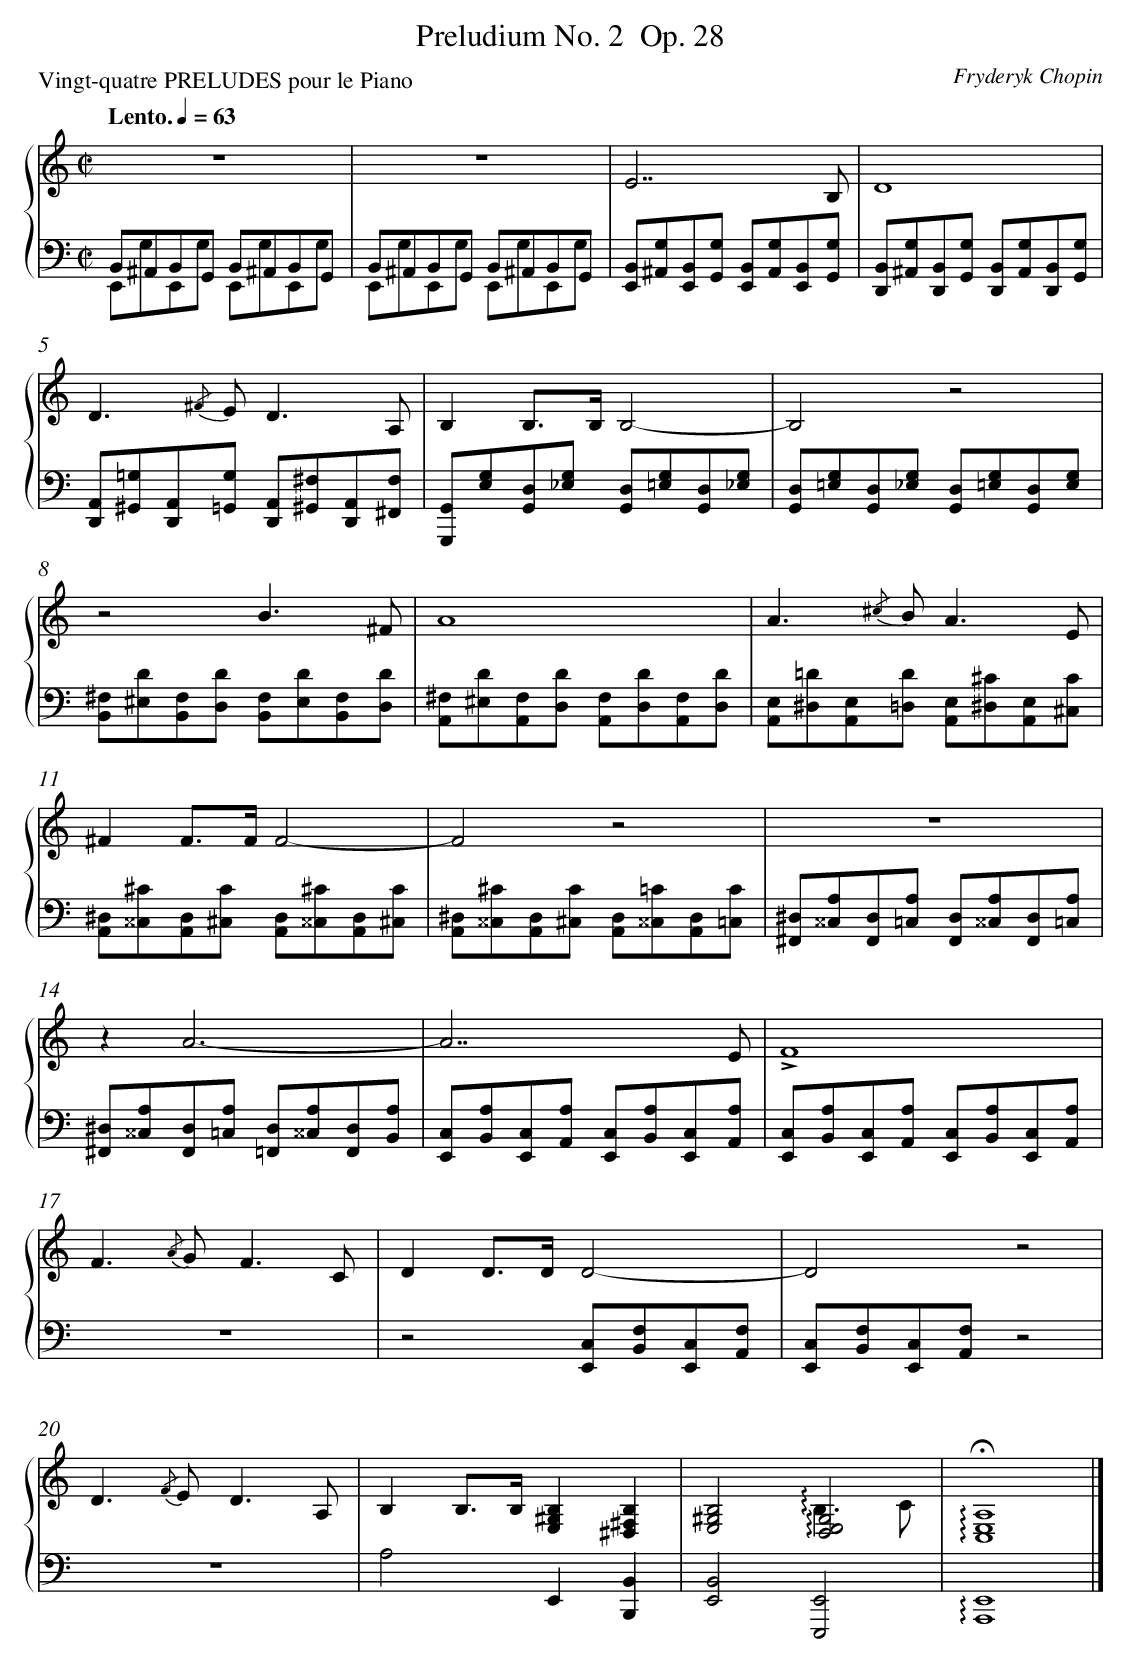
X:1
T: Preludium No. 2	 Op. 28
C: Fryderyk Chopin
L: 1/8
M: C|
P: Vingt-quatre PRELUDES pour le Piano
Q: "Lento." 1/4=63
%%staves {1 2}
V: 1 clef=treble
V: 2 clef=bass
K: C
[V:1] z8 |
[V:2] B,,^A,,B,,G,, B,,^A,,B,,G,, & E,,G,E,,G, E,,G,E,,G, |
[V:1] z8 |
[V:2] B,,^A,,B,,G,, B,,^A,,B,,G,, & E,,G,E,,G, E,,G,E,,G, |
[V:1] E7B, |
[V:2] [B,,E,,][G,^A,,][B,,E,,][G,G,,] [B,,E,,][G,A,,][B,,E,,][G,G,,] |
[V:1] D8 |
[V:2] [B,,D,,][G,^A,,][B,,D,,][G,G,,] [B,,D,,][G,A,,][B,,D,,][G,G,,] |
[V:1] D2>{/^F} E2D3A, |
[V:2] [A,,D,,][=G,^G,,][A,,D,,][G,=G,,] [A,,D,,][^F,^G,,][A,,D,,][F,^F,,] |
[V:1] B,2B,>B,B,4- |
[V:2] [G,,G,,,][G,E,][D,G,,][G,_E,] [D,G,,][G,=E,][D,G,,][G,_E,] |
[V:1] B,4z4 |
[V:2] [D,G,,][G,=E,][D,G,,][G,_E,] [D,G,,][G,=E,][D,G,,][G,E,] |
[V:1] z4B3^F |
[V:2] [^F,B,,][D^E,][F,B,,][DD,] [F,B,,][DE,][F,B,,][DD,] |
[V:1] A8 |
[V:2] [^F,A,,][D^E,][F,A,,][DD,] [F,A,,][DD,][F,A,,][DD,] |
[V:1] A2>{/^c} B2A3E |
[V:2] [E,A,,][=D^D,][E,A,,][D=D,] [E,A,,][^C^D,][E,A,,][C^C,] |
[V:1] ^F2F>FF4- |
[V:2] [^D,A,,][^C^^C,][D,A,,][C^C,] [D,A,,][^C^^C,][D,A,,][C^C,] |
[V:1] F4z4 |
[V:2] [^D,A,,][^C^^C,][D,A,,][C^C,] [D,A,,][=C^^C,][D,A,,][C=C,] |
[V:1] z8 |
[V:2] [^D,^F,,][A,^^C,][D,F,,][A,=C,] [D,F,,][A,^^C,][D,F,,][A,=C,] |
[V:1] z2A6- |
[V:2] [^D,^F,,][A,^^C,][D,F,,][A,=C,] [D,=F,,][A,^^C,][D,F,,][A,B,,] |
[V:1] A7E |
[V:2] [C,E,,][A,B,,][C,E,,][A,A,,] [C,E,,][A,B,,][C,E,,][A,A,,] |
[V:1] !accent!F8 |
[V:2] [C,E,,][A,B,,][C,E,,][A,A,,] [C,E,,][A,B,,][C,E,,][A,A,,] |
[V:1] F2>{/A} G2F3C |
[V:2] z8 |
[V:1] D2D>DD4- |
[V:2] z4[C,E,,][F,B,,][C,E,,][F,A,,] |
[V:1] D4z4 |
[V:2] [C,E,,][F,B,,][C,E,,][F,A,,]z4 |
[V:1] D2>{/F} E2D3A,- |
[V:2] z8 |
[V:1] B,2B,>B,[B,2^G,2E,2][B,2^F,2^D,2] |
[V:2] A,4E,,2[B,,2B,,,2] |
[V:1] [B,4^G,4E,4]!arpeggio![G,4E,4D,4] & x4!arpeggio!B,3C |
[V:2] [B,,4E,,4][E,,4E,,,4] |
[V:1] !fermata!!arpeggio![A,8E,8C,8] |]
[V:2] !arpeggio![E,,8A,,,8] |]
